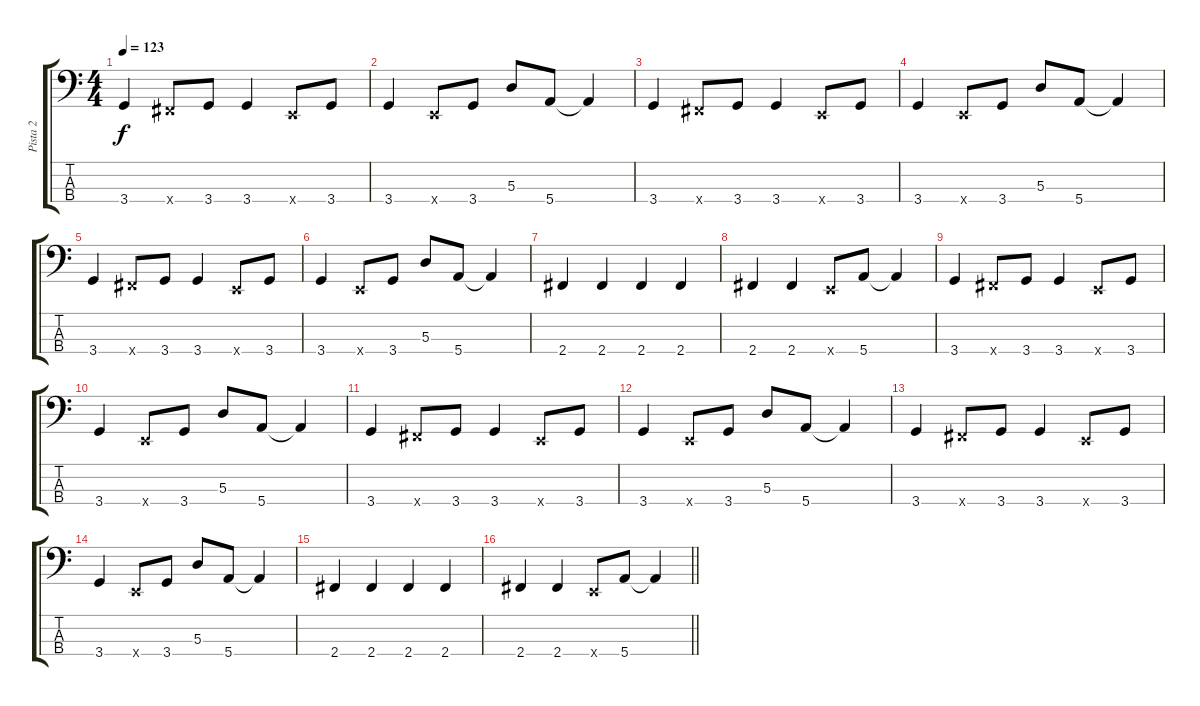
\track ("Pista 2" "Pista 2") {instrument electricbasspick}
\staff {score tabs}
\tuning (G2 D2 A1 E1) {hide}
\ts (4 4)
\tempo 123
\clef f4
\ks c
3.4.4{dy f} 2.4{x}.8 3.4.8 3.4.4 0.4{x}.8 3.4.8 |
3.4.4 0.4{x}.8 3.4.8 5.3.8 5.4.8 5.4{t}.4 |
3.4.4 2.4{x}.8 3.4.8 3.4.4 0.4{x}.8 3.4.8 |
3.4.4 0.4{x}.8 3.4.8 5.3.8 5.4.8 5.4{t}.4 |
3.4.4 2.4{x}.8 3.4.8 3.4.4 0.4{x}.8 3.4.8 |
3.4.4 0.4{x}.8 3.4.8 5.3.8 5.4.8 5.4{t}.4 |
2.4.4 2.4.4 2.4.4 2.4.4 |
2.4.4 2.4.4 0.4{x}.8 5.4.8 5.4{t}.4 |
3.4.4 2.4{x}.8 3.4.8 3.4.4 0.4{x}.8 3.4.8 |
3.4.4 0.4{x}.8 3.4.8 5.3.8 5.4.8 5.4{t}.4 |
3.4.4 2.4{x}.8 3.4.8 3.4.4 0.4{x}.8 3.4.8 |
3.4.4 0.4{x}.8 3.4.8 5.3.8 5.4.8 5.4{t}.4 |
3.4.4 2.4{x}.8 3.4.8 3.4.4 0.4{x}.8 3.4.8 |
3.4.4 0.4{x}.8 3.4.8 5.3.8 5.4.8 5.4{t}.4 |
2.4.4 2.4.4 2.4.4 2.4.4 |
\barLineRight lightlight
2.4.4 2.4.4 0.4{x}.8 5.4.8 5.4{t}.4
